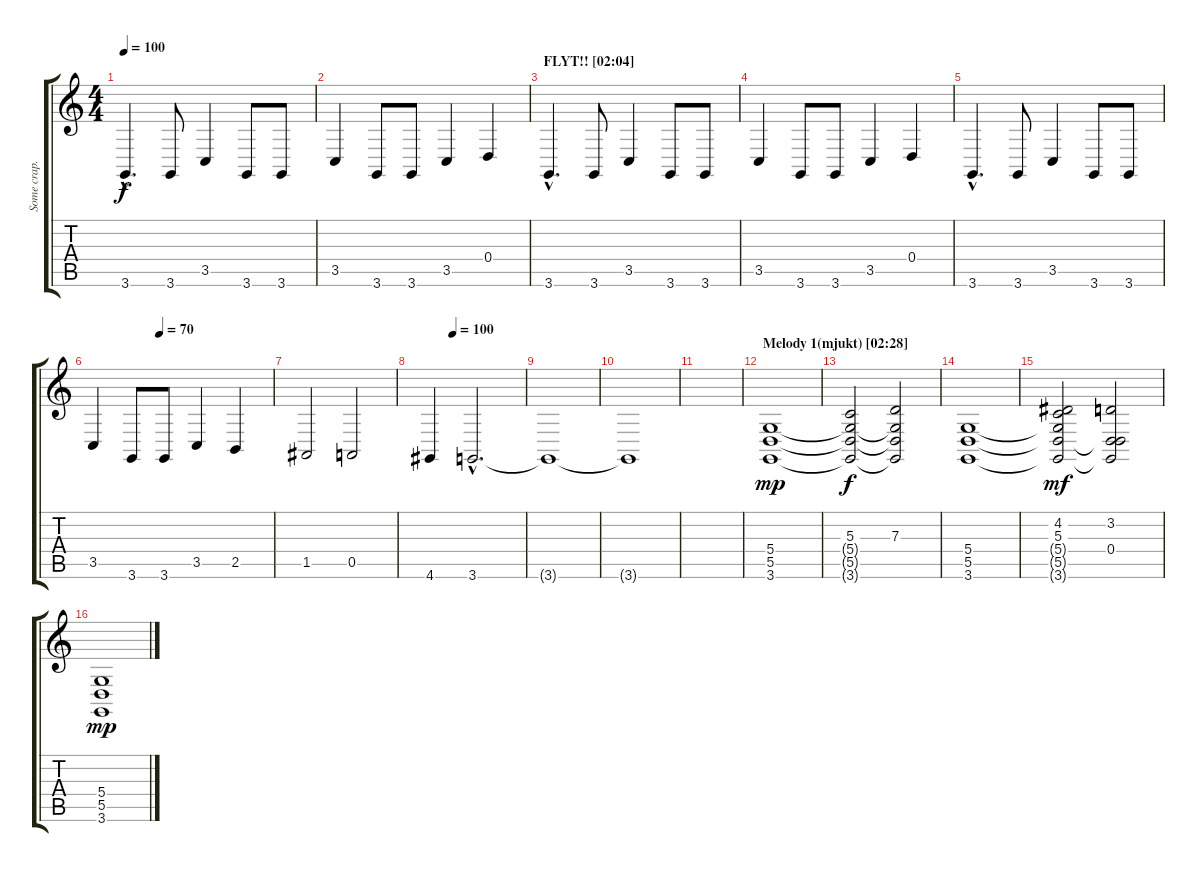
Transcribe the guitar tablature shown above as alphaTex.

\track ("Some crap..." "Some crap.") {instrument pad2warm}
\staff {score tabs}
\tuning (E4 B3 G3 D3 A2 E2) {hide}
\ts (4 4)
\tempo 100
\clef g2
\ks c
3.6{hac}.4{d dy f} 3.6.8 3.5.4 3.6.8 3.6.8 |
3.5.4 3.6.8 3.6.8 3.5.4 0.4.4 |
\section ("" "FLYT!! [02:04]")
3.6{hac}.4{d} 3.6.8 3.5.4 3.6.8 3.6.8 |
3.5.4 3.6.8 3.6.8 3.5.4 0.4.4 |
3.6{hac}.4{d} 3.6.8 3.5.4 3.6.8 3.6.8 |
\tempo (70 0.375)
3.5.4 3.6.8 3.6.8 3.5.4 2.5.4 |
1.5.2 0.5.2 |
\tempo (100 0.25)
4.6.4 3.6{hac}.2{d} |
3.6{t}.1 |
3.6{t}.1 |
|
\section ("" "Melody 1(mjukt) [02:28]")
(5.4 5.5 3.6).1{dy mp} |
(5.3 5.4{t} 5.5{t} 3.6{t}).2{dy f} (7.3 5.4{t} 5.5{t} 3.6{t}).2 |
(5.4 5.5 3.6).1 |
(4.2 5.3 5.4{t} 5.5{t} 3.6{t}).2{dy mf} (3.2 0.4 5.5{t} 3.6{t}).2 |
(5.4 5.5 3.6).1{dy mp}
